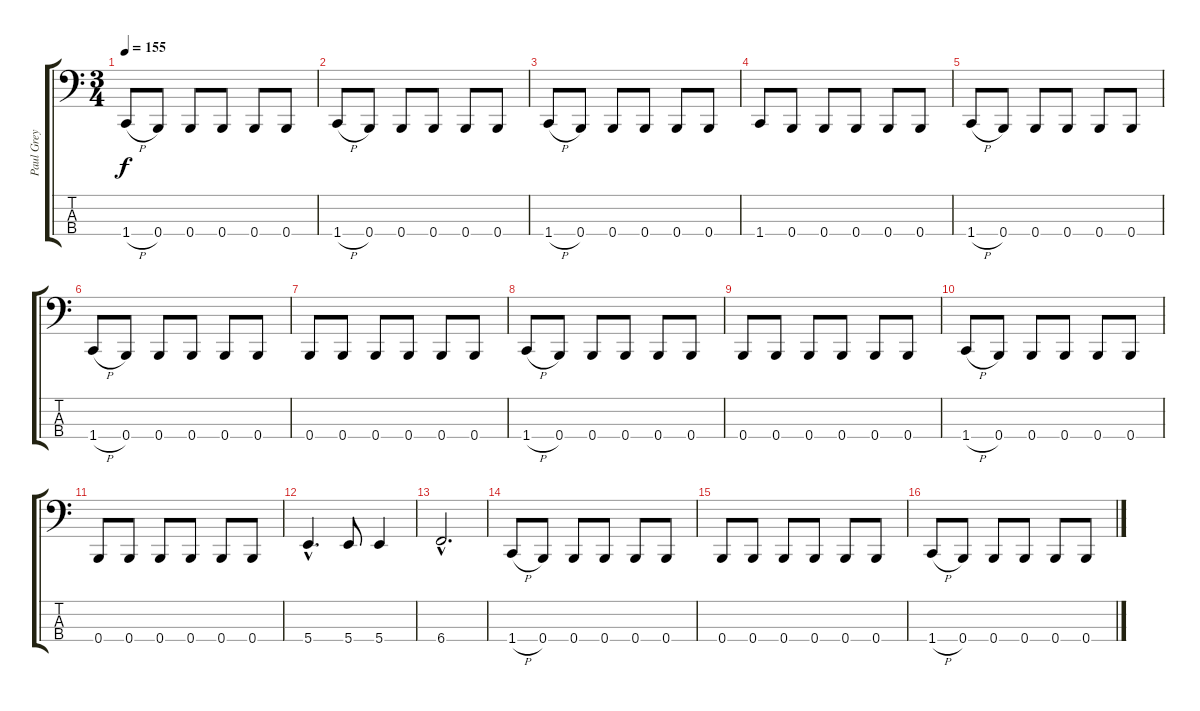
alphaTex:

\track ("Paul Grey" "Paul Grey") {instrument electricbasspick}
\staff {score tabs}
\tuning (E2 B1 Gb1 B0) {hide}
\ts (3 4)
\tempo 155
\clef f4
\ks c
1.4{h}.8{dy f} 0.4.8 0.4.8 0.4.8 0.4.8 0.4.8 |
1.4{h}.8 0.4.8 0.4.8 0.4.8 0.4.8 0.4.8 |
1.4{h}.8 0.4.8 0.4.8 0.4.8 0.4.8 0.4.8 |
1.4.8 0.4.8 0.4.8 0.4.8 0.4.8 0.4.8 |
1.4{h}.8 0.4.8 0.4.8 0.4.8 0.4.8 0.4.8 |
1.4{h}.8 0.4.8 0.4.8 0.4.8 0.4.8 0.4.8 |
0.4.8 0.4.8 0.4.8 0.4.8 0.4.8 0.4.8 |
1.4{h}.8 0.4.8 0.4.8 0.4.8 0.4.8 0.4.8 |
0.4.8 0.4.8 0.4.8 0.4.8 0.4.8 0.4.8 |
1.4{h}.8 0.4.8 0.4.8 0.4.8 0.4.8 0.4.8 |
0.4.8 0.4.8 0.4.8 0.4.8 0.4.8 0.4.8 |
5.4{hac}.4{d} 5.4.8 5.4.4 |
6.4{hac}.2{d} |
1.4{h}.8 0.4.8 0.4.8 0.4.8 0.4.8 0.4.8 |
0.4.8 0.4.8 0.4.8 0.4.8 0.4.8 0.4.8 |
1.4{h}.8 0.4.8 0.4.8 0.4.8 0.4.8 0.4.8
